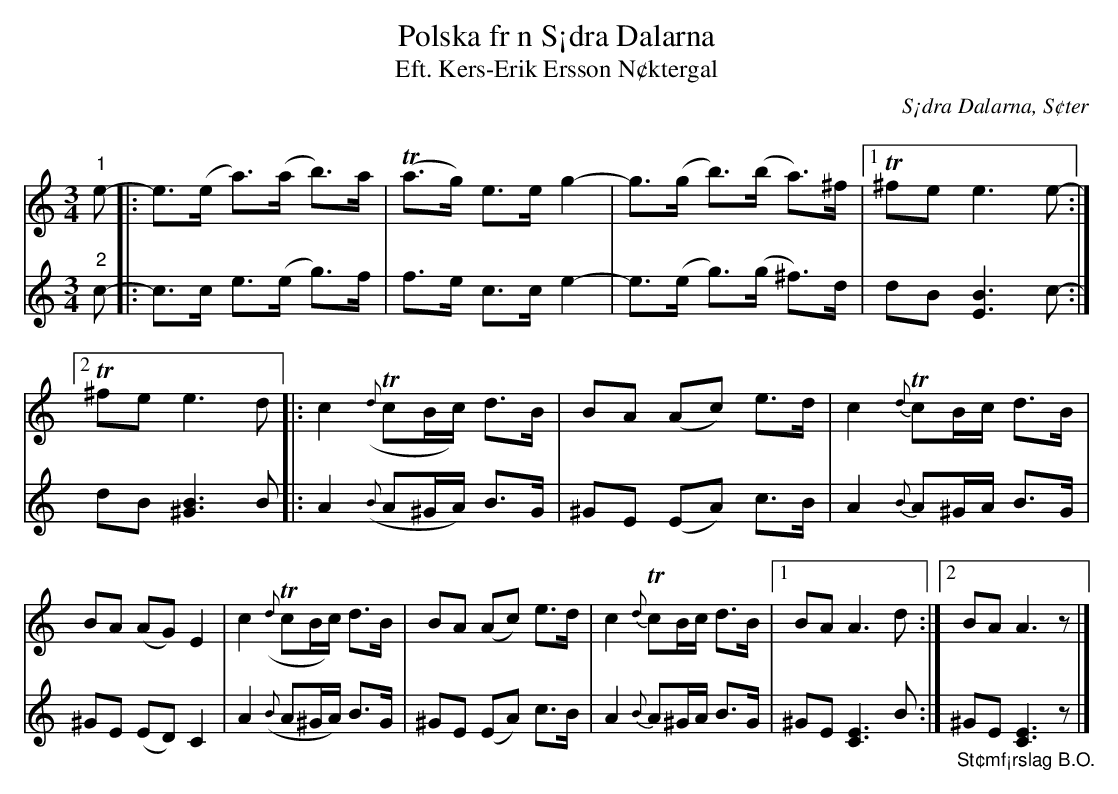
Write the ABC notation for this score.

X:1
T:Polska fr n S¡dra Dalarna
T:Eft. Kers-Erik Ersson N¢ktergal
O:S¡dra Dalarna, S¢ter
Q:90
L:1/8
M:3/4
V:1
K:Am
"^1" e- |: e>(e a>)(a b>)a |T (a>g) e>e g2- | g>(g b>)(b a>)^f |1T ^fe e3 e- :|2
T ^fe e3 d |: c2({d}  TcB/c/) d>B | BA (Ac) e>d | c2{d}T cB/c/ d>B | BA (AG) E2 |
c2({d}T cB/c/) d>B | BA (Ac) e>d | c2{d}T cB/c/ d>B |1 BA A3 d :|2 BA A3 z |]
V:2
"^2" c- |: c>c e>(e g>)f | f>e c>c e2- | e>(e g>)(g ^f>)d |1 dB [EB]3 c- :|2 dB [^GB]3 B |:
A2({B} A^G/A/) B>G | ^GE (EA) c>B | A2{B} A^G/A/ B>G | ^GE (ED) C2 | A2({B} A^G/A/) B>G |
^GE (EA) c>B | A2{B} A^G/A/ B>G |1 ^GE [CE]3 B :|2"_St¢mf¡rslag B.O." ^GE [CE]3 z |]
